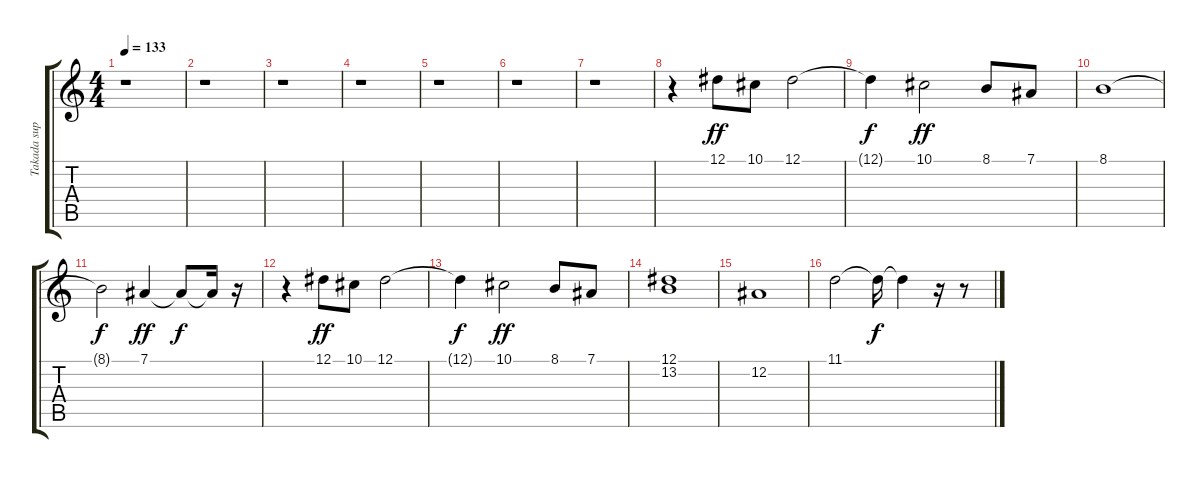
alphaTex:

\track ("Takada supporters" "Takada sup") {instrument orchestrahit}
\staff {score tabs}
\tuning (Eb4 Bb3 Gb3 Db3 Ab2 Eb2) {hide}
\ts (4 4)
\tempo 133
\clef g2
\ks c
r.1{dy f} |
r.1 |
r.1 |
r.1 |
r.1 |
r.1 |
r.1 |
r.4{instrument choiraahs} 12.1.8{dy ff} 10.1.8 12.1.2 |
12.1{t}.4{dy f} 10.1.2{dy ff} 8.1.8 7.1.8 |
8.1.1 |
8.1{t}.2{dy f} 7.1.4{dy ff} 7.1{t}.8{dy f} 7.1{t}.16 r.16 |
r.4 12.1.8{dy ff} 10.1.8 12.1.2 |
12.1{t}.4{dy f} 10.1.2{dy ff} 8.1.8 7.1.8 |
(12.1 13.2).1 |
12.2.1 |
11.1.2 11.1{t}.16{dy f} 11.1{t}.4 r.16 r.8
